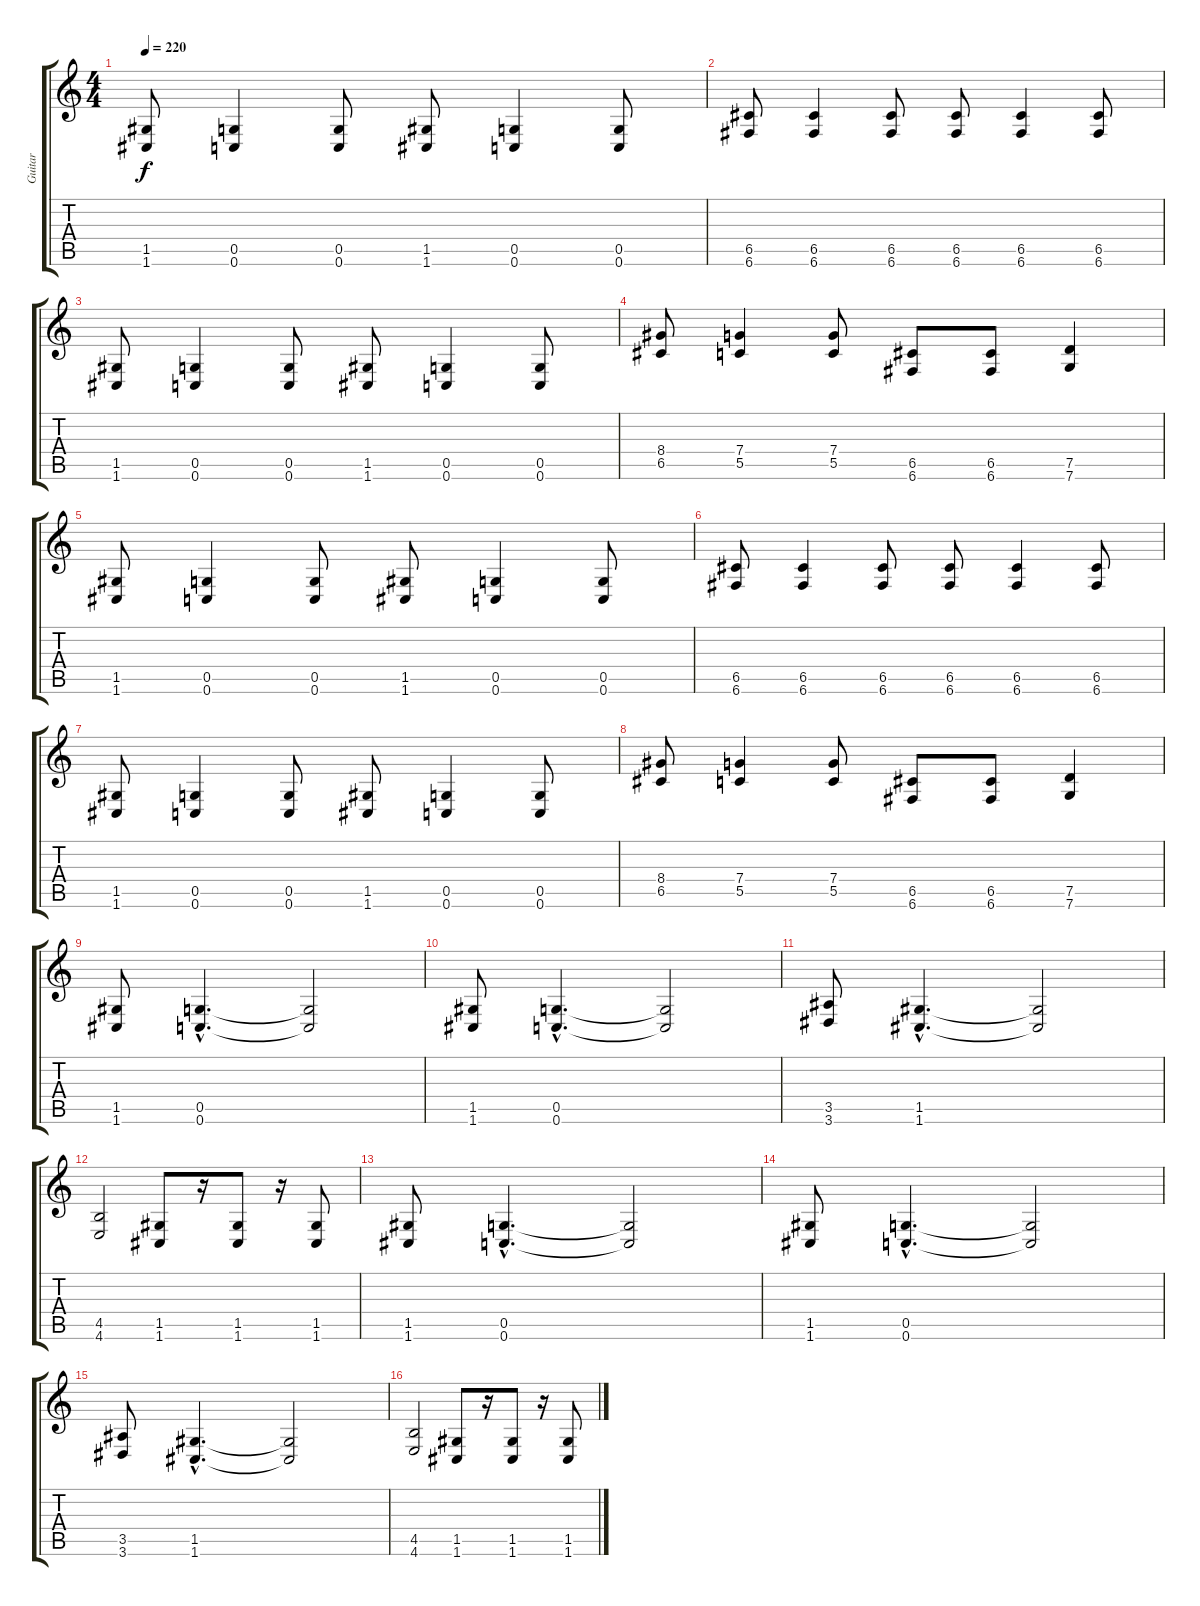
\track ("Guitar" "Guitar") {instrument distortionguitar}
\staff {score tabs}
\tuning (D4 A3 F3 C3 G2 C2) {hide}
\ts (4 4)
\tempo 220
\clef g2
\ks c
(1.5 1.6).8{dy f} (0.5 0.6).4 (0.5 0.6).8 (1.5 1.6).8 (0.5 0.6).4 (0.5 0.6).8 |
(6.5 6.6).8 (6.5 6.6).4 (6.5 6.6).8 (6.5 6.6).8 (6.5 6.6).4 (6.5 6.6).8 |
(1.5 1.6).8 (0.5 0.6).4 (0.5 0.6).8 (1.5 1.6).8 (0.5 0.6).4 (0.5 0.6).8 |
(8.4 6.5).8 (7.4 5.5).4 (7.4 5.5).8 (6.5 6.6).8 (6.5 6.6).8 (7.5 7.6).4 |
(1.5 1.6).8 (0.5 0.6).4 (0.5 0.6).8 (1.5 1.6).8 (0.5 0.6).4 (0.5 0.6).8 |
(6.5 6.6).8 (6.5 6.6).4 (6.5 6.6).8 (6.5 6.6).8 (6.5 6.6).4 (6.5 6.6).8 |
(1.5 1.6).8 (0.5 0.6).4 (0.5 0.6).8 (1.5 1.6).8 (0.5 0.6).4 (0.5 0.6).8 |
(8.4 6.5).8 (7.4 5.5).4 (7.4 5.5).8 (6.5 6.6).8 (6.5 6.6).8 (7.5 7.6).4 |
(1.5 1.6).8 (0.5{hac} 0.6{hac}).4{d} (0.5{t} 0.6{t}).2 |
(1.5 1.6).8 (0.5{hac} 0.6{hac}).4{d} (0.5{t} 0.6{t}).2 |
(3.5 3.6).8 (1.5{hac} 1.6{hac}).4{d} (1.5{t} 1.6{t}).2 |
(4.5 4.6).2 (1.5 1.6).8 r.16 (1.5 1.6).8 r.16 (1.5 1.6).8 |
(1.5 1.6).8 (0.5{hac} 0.6{hac}).4{d} (0.5{t} 0.6{t}).2 |
(1.5 1.6).8 (0.5{hac} 0.6{hac}).4{d} (0.5{t} 0.6{t}).2 |
(3.5 3.6).8 (1.5{hac} 1.6{hac}).4{d} (1.5{t} 1.6{t}).2 |
(4.5 4.6).2 (1.5 1.6).8 r.16 (1.5 1.6).8 r.16 (1.5 1.6).8
